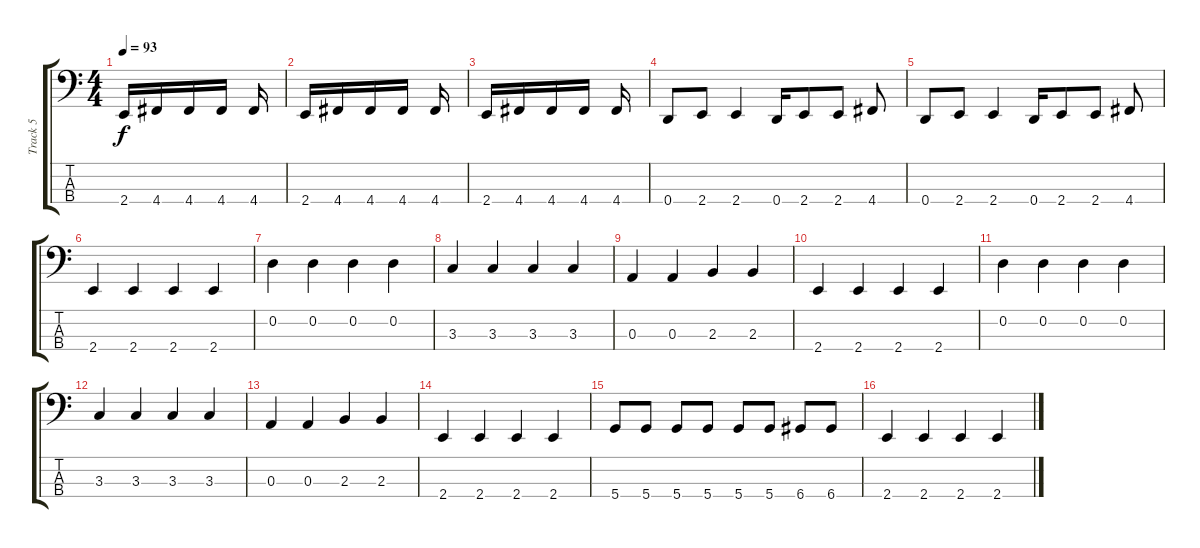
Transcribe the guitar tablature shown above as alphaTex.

\track ("Track 5" "Track 5") {instrument electricbassfinger}
\staff {score tabs}
\tuning (G2 D2 A1 D1) {hide}
\ts (4 4)
\tempo 93
\clef f4
\ks c
2.4.16{dy f} 4.4.16 4.4.16 4.4.16 4.4.16 |
2.4.16 4.4.16 4.4.16 4.4.16 4.4.16 |
2.4.16 4.4.16 4.4.16 4.4.16 4.4.16 |
0.4.8 2.4.8 2.4.4 0.4.16 2.4.8 2.4.8 4.4.8 |
0.4.8 2.4.8 2.4.4 0.4.16 2.4.8 2.4.8 4.4.8 |
2.4.4 2.4.4 2.4.4 2.4.4 |
0.2.4 0.2.4 0.2.4 0.2.4 |
3.3.4 3.3.4 3.3.4 3.3.4 |
0.3.4 0.3.4 2.3.4 2.3.4 |
2.4.4 2.4.4 2.4.4 2.4.4 |
0.2.4 0.2.4 0.2.4 0.2.4 |
3.3.4 3.3.4 3.3.4 3.3.4 |
0.3.4 0.3.4 2.3.4 2.3.4 |
2.4.4 2.4.4 2.4.4 2.4.4 |
5.4.8 5.4.8 5.4.8 5.4.8 5.4.8 5.4.8 6.4.8 6.4.8 |
2.4.4 2.4.4 2.4.4 2.4.4
